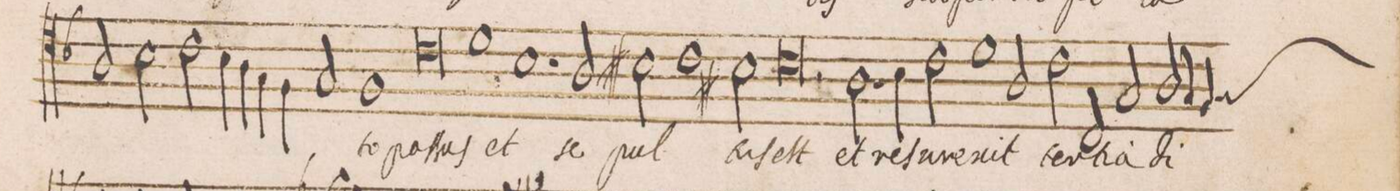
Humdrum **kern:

**kern	**text
*I"ALTUS	*
*clefC4	*
*k[b-]	*
*met(C)	*
*M2/1	*
2A/	.
2B-\	.
2c\	.
4B-\	.
4A\	.
=73-	=73-
4G\	.
4F\	.
2G/	.
1F	-to
=74-	=74-
0c	paſ-
=75-	=75-
1d	-ſus
1.B-	et
=76-	=76-
2A/	se-
2Bn\	-pul-
1c\	.
=77-	=77-
2Bn\	-tus
0c	eſt
=78-	=78-
2r	.
2.A\	et
=79-	=79-
4B-y\	re-
2c\	-sur-
1d	-re-
=80-	=80-
2A/	-xit
2c\	ter-
2C/	-ti-
2G/	-a
=81-	=81-
2A/	di-
4G/	.
*custos:G	*
4F/	.
*-	*-
